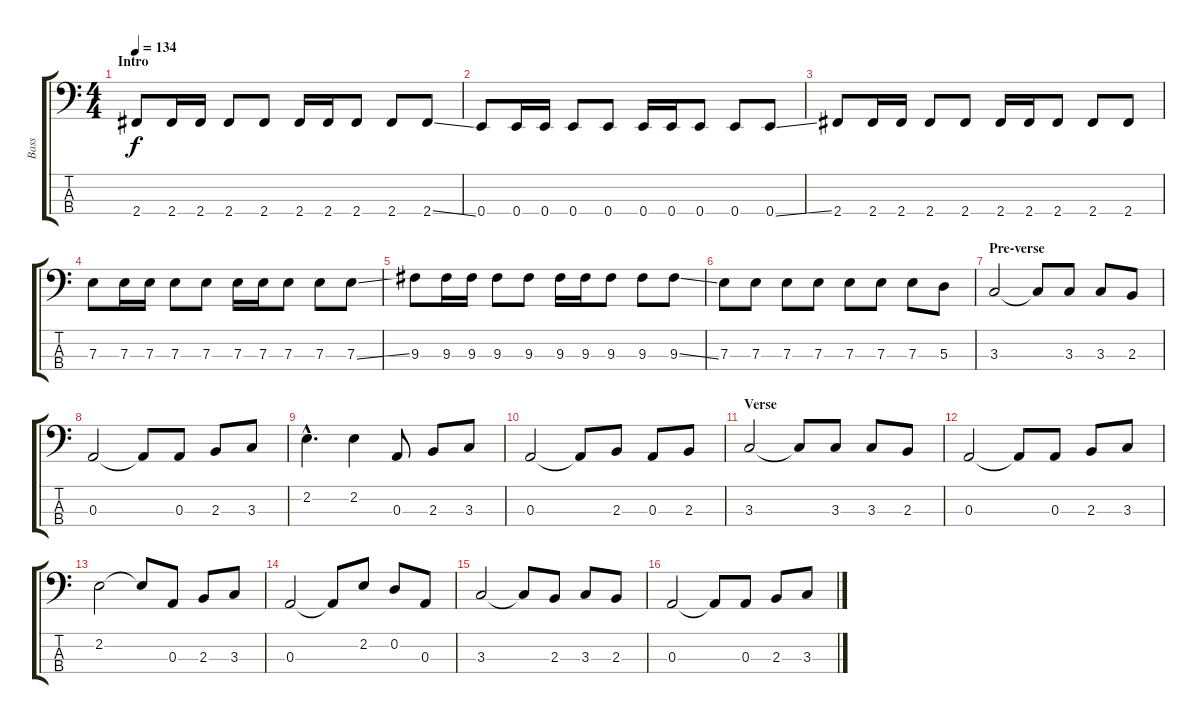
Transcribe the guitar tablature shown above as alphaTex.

\track ("Bass" "Bass") {instrument electricbassfinger}
\staff {score tabs}
\tuning (G2 D2 A1 E1) {hide}
\ts (4 4)
\section ("" "Intro")
\tempo 134
\clef f4
\ks c
2.4.8{dy f instrument electricbassfinger} 2.4.16 2.4.16 2.4.8 2.4.8 2.4.16 2.4.16 2.4.8 2.4.8 2.4{ss}.8 |
0.4.8 0.4.16 0.4.16 0.4.8 0.4.8 0.4.16 0.4.16 0.4.8 0.4.8 0.4{ss}.8 |
2.4.8 2.4.16 2.4.16 2.4.8 2.4.8 2.4.16 2.4.16 2.4.8 2.4.8 2.4.8 |
7.3.8 7.3.16 7.3.16 7.3.8 7.3.8 7.3.16 7.3.16 7.3.8 7.3.8 7.3{ss}.8 |
9.3.8 9.3.16 9.3.16 9.3.8 9.3.8 9.3.16 9.3.16 9.3.8 9.3.8 9.3{ss}.8 |
7.3.8 7.3.8 7.3.8 7.3.8 7.3.8 7.3.8 7.3.8 5.3.8 |
\section ("" "Pre-verse")
3.3.2 3.3{t}.8 3.3.8 3.3.8 2.3.8 |
0.3.2 0.3{t}.8 0.3.8 2.3.8 3.3.8 |
2.2{hac}.4{d} 2.2.4 0.3.8 2.3.8 3.3.8 |
0.3.2 0.3{t}.8 2.3.8 0.3.8 2.3.8 |
\section ("" "Verse")
3.3.2 3.3{t}.8 3.3.8 3.3.8 2.3.8 |
0.3.2 0.3{t}.8 0.3.8 2.3.8 3.3.8 |
2.2.2 2.2{t}.8 0.3.8 2.3.8 3.3.8 |
0.3.2 0.3{t}.8 2.2.8 0.2.8 0.3.8 |
3.3.2 3.3{t}.8 2.3.8 3.3.8 2.3.8 |
0.3.2 0.3{t}.8 0.3.8 2.3.8 3.3.8
